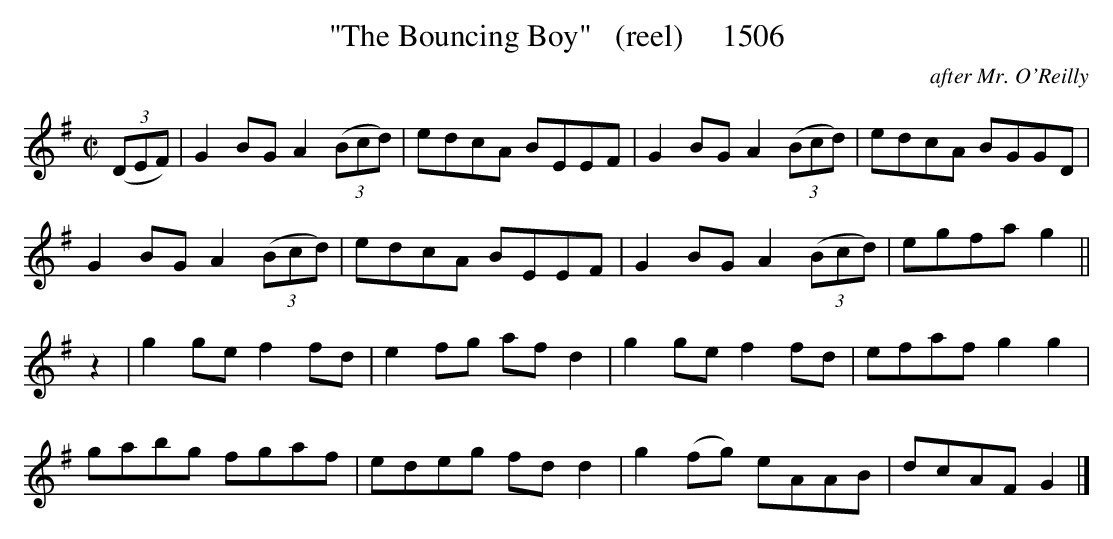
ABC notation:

X:1
T:"The Bouncing Boy"   (reel)     1506
C:after Mr. O'Reilly
BRENNAN July 2003 (HTTP://WWW.SOSYOURMOM.COM))
M:C|
L:1/8
K:G
(3(DEF)|G2BG A2 (3(Bcd)|edcA BEEF|G2BG A2 (3(Bcd)|edcA BGGD|
G2BG A2 (3(Bcd)|edcA BEEF|G2BG A2 (3(Bcd)|egfa g2||
z2|g2ge f2fd|e2fg af d2|g2ge f2fd|efaf g2g2|
gabg fgaf|edeg fd d2|g2(fg) eAAB|dcAF G2|]
